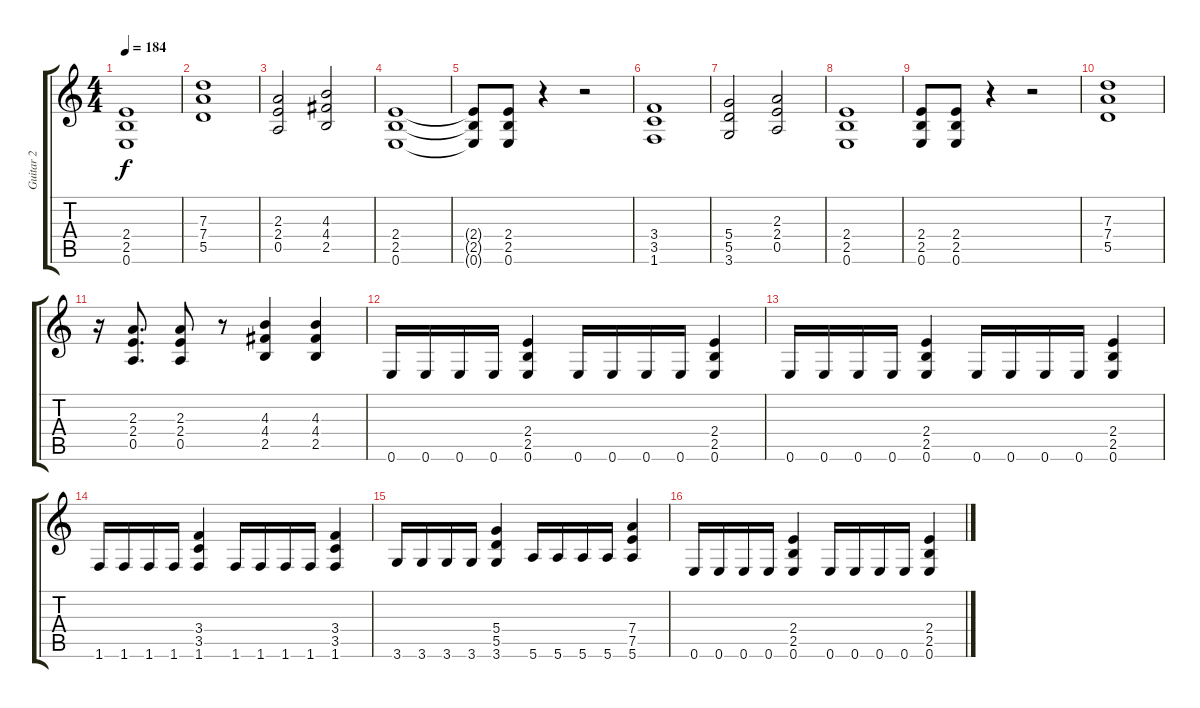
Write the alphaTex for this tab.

\track ("Guitar 2" "Guitar 2") {instrument distortionguitar}
\staff {score tabs}
\tuning (E4 B3 G3 D3 A2 E2) {hide}
\ts (4 4)
\tempo 184
\clef g2
\ks c
(2.4{t} 2.5{t} 0.6{t}).1{dy f} |
(7.3 7.4 5.5).1 |
(2.3 2.4 0.5).2 (4.3 4.4 2.5).2 |
(2.4 2.5 0.6).1 |
(2.4{t} 2.5{t} 0.6{t}).8 (2.4 2.5 0.6).8 r.4 r.2 |
(3.4 3.5 1.6).1 |
(5.4 5.5 3.6).2 (2.3 2.4 0.5).2 |
(2.4 2.5 0.6).1 |
(2.4 2.5 0.6).8 (2.4 2.5 0.6).8 r.4 r.2 |
(7.3 7.4 5.5).1 |
r.16 (2.3 2.4 0.5).8{d} (2.3 2.4 0.5).8 r.8 (4.3 4.4 2.5).4 (4.3 4.4 2.5).4 |
0.6.16 0.6.16 0.6.16 0.6.16 (2.4 2.5 0.6).4 0.6.16 0.6.16 0.6.16 0.6.16 (2.4 2.5 0.6).4 |
0.6.16 0.6.16 0.6.16 0.6.16 (2.4 2.5 0.6).4 0.6.16 0.6.16 0.6.16 0.6.16 (2.4 2.5 0.6).4 |
1.6.16 1.6.16 1.6.16 1.6.16 (3.4 3.5 1.6).4 1.6.16 1.6.16 1.6.16 1.6.16 (3.4 3.5 1.6).4 |
3.6.16 3.6.16 3.6.16 3.6.16 (5.4 5.5 3.6).4 5.6.16 5.6.16 5.6.16 5.6.16 (7.4 7.5 5.6).4 |
0.6.16 0.6.16 0.6.16 0.6.16 (2.4 2.5 0.6).4 0.6.16 0.6.16 0.6.16 0.6.16 (2.4 2.5 0.6).4
